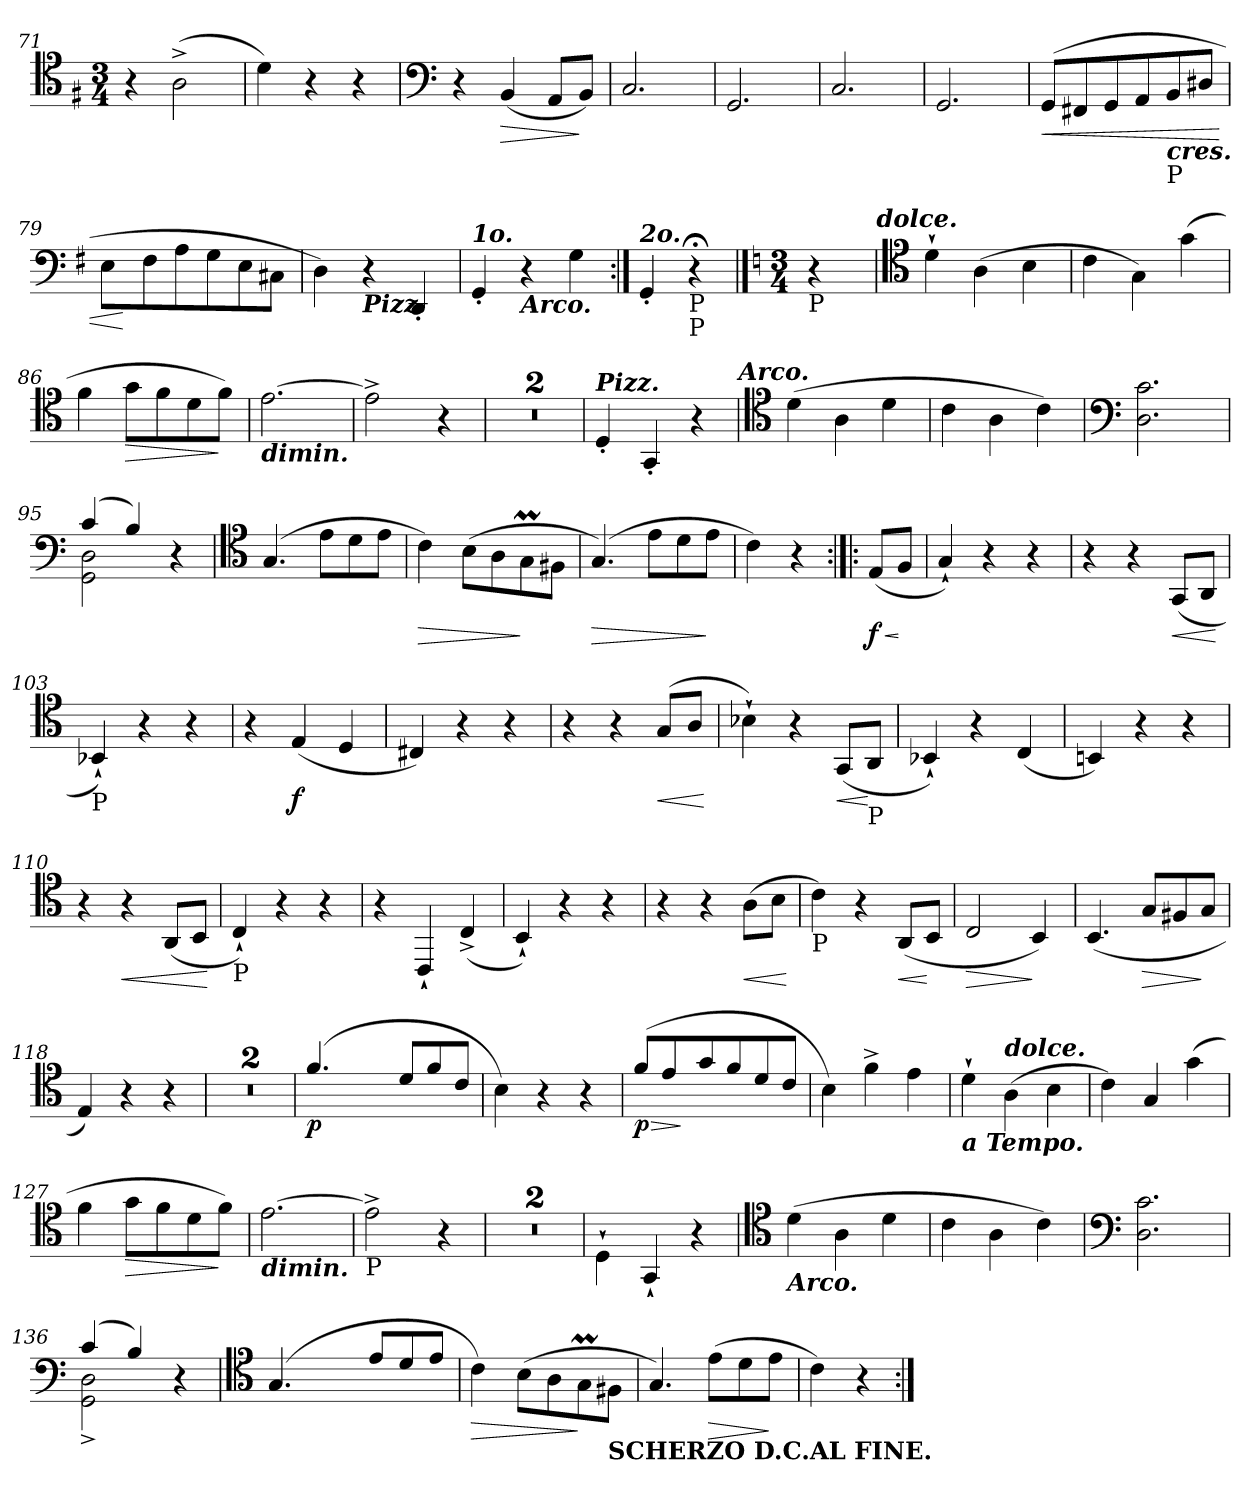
**kern	**dynam
*part1	*part1
*staff1	*staff1
*clefC4	*
*k[f#]	*
*G:	*
*M3/4	*
=71	=71
4r	.
(>2A^\	.
=72	=72
4d\)	.
4r	.
4r	.
=73	=73
*clefF4	*
4r	.
!	!LO:HP:b
(<4BB/	>
8AA/L	.
8BB/J)	]
=74	=74
2.C/	.
=75	=75
2.GG/	.
!!LO:LB:g=z
=76	=76
2.C/	.
=77	=77
2.GG/	.
=78	=78
!	!LO:HP:b
(>8GG/L	<
8FF#X/	.
8GG/	.
8AA/	.
!LO:TX:b:Bi:t=cres.	!
!LO:TX:b:t=P	!
8BB/	.
8D#X/J	.
=79	=79
*^	*
16ryy	8E\L	.
16ryy	.	[
8ryy	8F#\	.
4ryy	8A\	.
.	8G\	.
4ryy	8E\	.
.	8C#X\J	.
*v	*v	*
=80	=80
4D\)	.
!LO:TX:b:Bi:t=Pizz.	!
4r	.
4DD'/	.
=81	=81
!LO:TX:a:Bi:t=1o.	!
4GG'/	.
!LO:TX:b:Bi:t=Arco.	!
4r	.
4G\	.
=82:|!	=82:|!
!LO:TX:a:Bi:t=2o.	!
4GG'/	.
!LO:TX:b:t=P	!
!LO:TX:b:t=P	!
4r;	.
==83	==83
*k[]	*
*M3/4	*
!LO:TX:b:t=P	!
4r	.
!LO:TX:a:Bi:t=dolce.	!
=84	=84
*clefC4	*
4d`\	.
(>4A\	.
4B\	.
=85	=85
4c\	.
4G\)	.
(>4g\	.
=86	=86
4f\	.
!	!LO:HP:b
8g\L	>
8f\	.
8d\	.
8f\J)	]
!!LO:LB:g=z
=87	=87
!LO:TX:b:Bi:t=dimin.	!
[2.e\	.
=88	=88
2e^\]	.
4r	.
=89	=89
2.rF	.
=90	=90
*clefF4	*
2.rF	.
=91	=91
!LO:TX:a:Bi:t=Pizz.	!
4D'/	.
4GG'/	.
4r	.
!LO:TX:a:Bi:t=Arco.	!
=92	=92
*clefC4	*
(>4d\	.
4A\	.
4d\	.
=93	=93
4c\	.
4A\	.
4c\)	.
=94	=94
*clefF4	*
2.D\ 2.c\	.
=95	=95
*^	*
(<4c/	2GG\ 2D\	.
4B/)	.	.
4r	4rGGyy	.
*v	*v	*
=96	=96
*clefC4	*
(>4.G/	.
8e\L	.
8d\	.
8e\J	.
=97	=97
!	!LO:HP:b
4c\)	>
(>8B\L	.
8A\	.
8GM\	]
8F#X\J	.
=98	=98
!	!LO:HP:b
(>4.G/)	>
8e\L	.
8d\	.
8e\J	]
!!LO:LB:g=z
=99	=99
4c\)	.
4r	.
=100:|!|:	=100:|!|:
!	!LO:HP:b
!	!LO:DY:n=1:b
(>8E/L	< f
8F/J	[
=101	=101
4G`/)	.
4r	.
4r	.
=102	=102
4r	.
4r	.
!	!LO:HP:b
(<8GG/L	<
8AA/J	.
.	[
=103	=103
!LO:TX:b:t=P	!
4BB-X`/)	.
4r	.
4r	.
=104	=104
4r	.
!	!LO:DY:b
(>4E/	f
4D/	.
=105	=105
4C#X/)	.
4r	.
4r	.
=106	=106
4r	.
4r	.
!	!LO:HP:b
(>8G/L	<
8A/J	.
.	[
=107	=107
4B-X`\)	.
4r	.
!	!LO:HP:b
(<8GG/L	<
!LO:TX:b:t=P	!
8AA/J	[
=108	=108
4BB-X`/)	.
4r	.
(<4C/	.
=109	=109
4BBn/)	.
4r	.
4r	.
=110	=110
4r	.
!	!LO:HP:b
4r	<
(<8AA/L	.
8BB/J	.
.	[
!!LO:PB:g=z
=111	=111
!LO:TX:b:t=P	!
4C`/)	.
4r	.
4r	.
=112	=112
4r	.
4CC`/	.
(<4C^/	.
=113	=113
4BB`/)	.
4r	.
4r	.
=114	=114
4r	.
4r	.
!	!LO:HP:b
(>8A\L	<
8B\J	.
.	[
=115	=115
!LO:TX:b:t=P	!
4c\)	.
4r	.
!	!LO:HP:b
(<8AA/L	<
8BB/J	[
=116	=116
!	!LO:HP:b
2C/	>
4BB/)	]
=117	=117
(>4.BB/	.
!	!LO:HP:b
8G/L	>
8F#X/	.
8G/J	]
=118	=118
4E/)	.
4r	.
4r	.
=119	=119
2.rF	.
=120	=120
*clefC4	*
2.rF	.
=121	=121
*^	*
!	!	!LO:DY:b
(>4.f/	8ryy	p
.	16ryy	.
.	16ryy	.
.	4ryy	.
8d/L	.	.
8f/	4ryy	.
8c/J	.	.
*v	*v	*
=122	=122
4B\)	.
4r	.
4r	.
!!LO:LB:g=z
=123	=123
!LO:TX:b:t=P	!
!LO:TX:b:Bi:t=poco rallentando.	!
!	!LO:HP:b
*^	*
!	!	!LO:DY:n=1:b
(>8f/L	8ryy	> p
8e/	16ryy	.
.	16ryy	]
8g/	4ryy	.
8f/	.	.
8d/	4ryy	.
8c/J	.	.
*v	*v	*
=124	=124
4B\)	.
4f^\	.
4e\	.
=125	=125
!LO:TX:b:Bi:t=a Tempo.	!
4d`\	.
!LO:TX:a:Bi:t=dolce.	!
(>4A\	.
4B\	.
=126	=126
4c\)	.
4G/	.
(>4g\	.
=127	=127
4f\	.
!	!LO:HP:b
8g\L	>
8f\	.
8d\	.
8f\J)	]
=128	=128
!LO:TX:b:Bi:t=dimin.	!
[2.e\	.
=129	=129
!LO:TX:b:t=P	!
2e^\]	.
4r	.
=130	=130
2.rc	.
=131	=131
*clefF4	*
2.rc	.
=132	=132
4D`\	.
4GG`/	.
4r	.
=133	=133
*clefC4	*
!LO:TX:b:Bi:t=Arco.	!
(>4d\	.
4A\	.
4d\	.
=134	=134
4c\	.
4A\	.
4c\)	.
!!LO:LB:g=z
=135	=135
*clefF4	*
2.D\ 2.c\	.
=136	=136
*^	*
(<4c/	2GG\^ 2D\^	.
4B/)	.	.
4r	4rGGyy	.
=137	=137	=137
*clefC4	*	*
(>4.G/	8ryy	.
.	16ryy	.
.	16ryy	.
.	4ryy	.
8e/L	.	.
8d/	4ryy	.
8e/J	.	.
*v	*v	*
=138	=138
!	!LO:HP:b
4c\)	>
(>8B\L	.
8A\	.
8GM\	]
!LO:TX:b:B:t=SCHERZO D.C.AL FINE.	!
8F#X\J	.
=139	=139
4.G/)	.
!	!LO:HP:b
(>8e\L	>
8d\	.
8e\J	]
=140	=140
4c\)	.
4r	.
=:|!	=:|!
*-	*-
